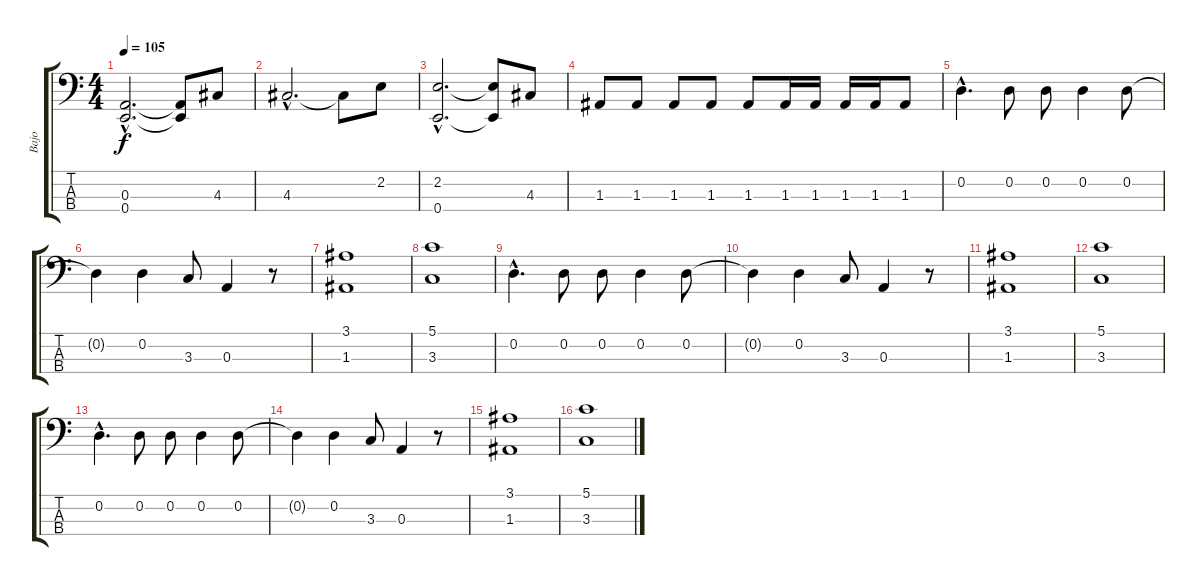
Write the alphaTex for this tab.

\track ("Bajo" "Bajo") {instrument electricbasspick}
\staff {score tabs}
\tuning (G2 D2 A1 E1) {hide}
\ts (4 4)
\tempo 105
\clef f4
\ks c
(0.3{hac} 0.4{hac}).2{d dy f} (0.3{t} 0.4{t}).8 4.3.8 |
4.3{hac}.2{d} 4.3{t}.8 2.2.8 |
(2.2{hac} 0.4{hac}).2{d} (2.2{t} 0.4{t}).8 4.3.8 |
1.3.8 1.3.8 1.3.8 1.3.8 1.3.8 1.3.16 1.3.16 1.3.16 1.3.16 1.3.8 |
0.2{hac}.4{d} 0.2.8 0.2.8 0.2.4 0.2.8 |
0.2{t}.4 0.2.4 3.3.8 0.3.4 r.8 |
(3.1 1.3).1 |
(5.1 3.3).1 |
0.2{hac}.4{d} 0.2.8 0.2.8 0.2.4 0.2.8 |
0.2{t}.4 0.2.4 3.3.8 0.3.4 r.8 |
(3.1 1.3).1 |
(5.1 3.3).1 |
0.2{hac}.4{d} 0.2.8 0.2.8 0.2.4 0.2.8 |
0.2{t}.4 0.2.4 3.3.8 0.3.4 r.8 |
(3.1 1.3).1 |
(5.1 3.3).1
